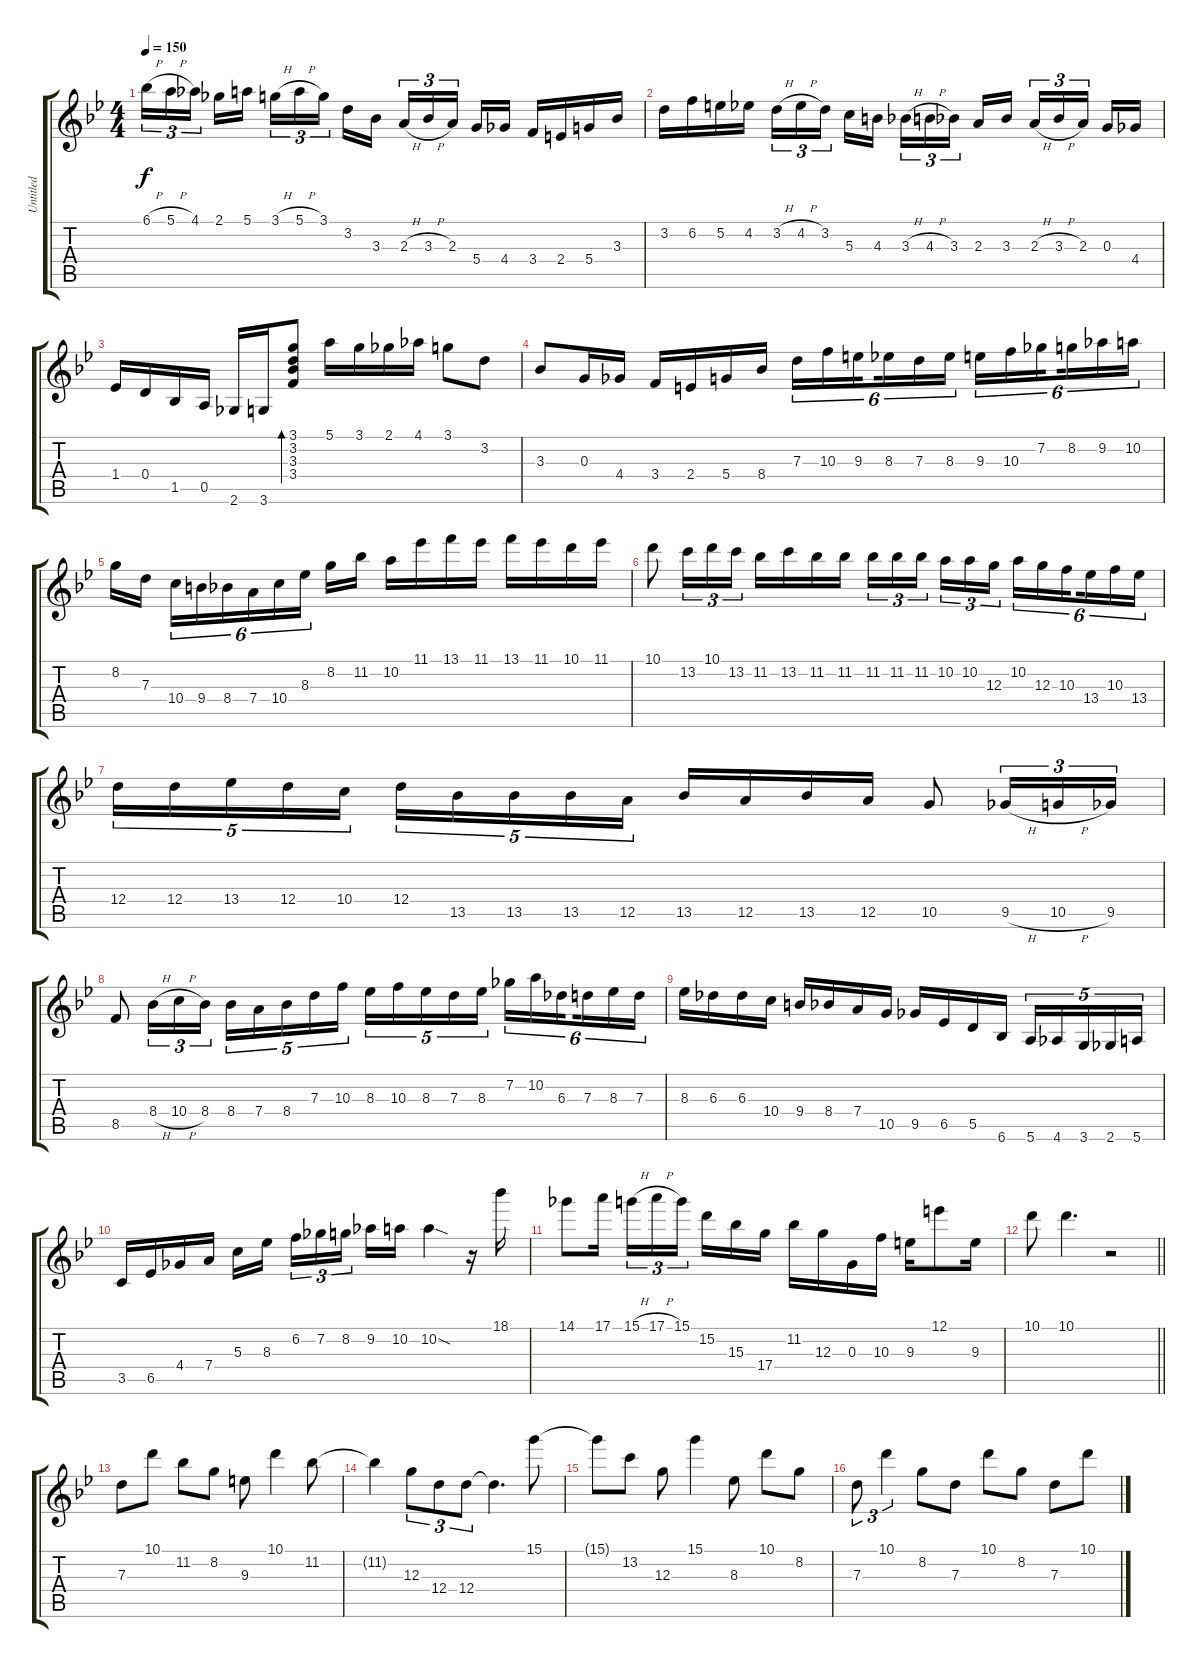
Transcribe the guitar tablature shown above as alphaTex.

\track ("Untitled" "Untitled") {instrument acousticguitarsteel}
\staff {score tabs}
\tuning (E4 B3 G3 D3 A2 E2) {hide}
\ts (4 4)
\tempo 150
\clef g2
\ks bb
6.1{h}.16{tu (3 2) dy f} 5.1{h}.16{tu (3 2)} 4.1.16{tu (3 2) beam splitsecondary} 2.1.16 5.1.16 3.1{h}.16{tu (3 2)} 5.1{h}.16{tu (3 2)} 3.1.16{tu (3 2) beam splitsecondary} 3.2.16 3.3.16 2.3{h}.16{tu (3 2)} 3.3{h}.16{tu (3 2)} 2.3.16{tu (3 2) beam splitsecondary} 5.4.16 4.4.16 3.4.16 2.4.16 5.4.16 3.3.16 |
3.2.16 6.2.16 5.2.16 4.2.16 3.2{h}.16{tu (3 2)} 4.2{h}.16{tu (3 2)} 3.2.16{tu (3 2) beam splitsecondary} 5.3.16 4.3.16 3.3{h}.16{tu (3 2)} 4.3{h}.16{tu (3 2)} 3.3.16{tu (3 2) beam splitsecondary} 2.3.16 3.3.16 2.3{h}.16{tu (3 2)} 3.3{h}.16{tu (3 2)} 2.3.16{tu (3 2) beam splitsecondary} 0.3.16 4.4.16 |
1.4.16 0.4.16 1.5.16 0.5.16 2.6.16 3.6.16 (3.1 3.2 3.3 3.4).8{bd 30} 5.1.16 3.1.16 2.1.16 4.1.16 3.1.8 3.2.8 |
3.3.8 0.3.16 4.4.16 3.4.16 2.4.16 5.4.16 8.4.16 7.3.16{tu (6 4)} 10.3.16{tu (6 4)} 9.3.16{tu (6 4) beam splitsecondary} 8.3.16{tu (6 4)} 7.3.16{tu (6 4)} 8.3.16{tu (6 4)} 9.3.16{tu (6 4)} 10.3.16{tu (6 4)} 7.2.16{tu (6 4) beam splitsecondary} 8.2.16{tu (6 4)} 9.2.16{tu (6 4)} 10.2.16{tu (6 4)} |
8.2.16 7.3.16{beam splitsecondary} 10.4.16{tu (6 4)} 9.4.16{tu (6 4)} 8.4.16{tu (6 4)} 7.4.16{tu (6 4)} 10.4.16{tu (6 4)} 8.3.16{tu (6 4) beam splitsecondary} 8.2.16 11.2.16 10.2.16 11.1.16 13.1.16 11.1.16 13.1.16 11.1.16 10.1.16 11.1.16 |
10.1.8 13.2.16{tu (3 2)} 10.1.16{tu (3 2)} 13.2.16{tu (3 2)} 11.2.16 13.2.16 11.2.16 11.2.16 11.2.16{tu (3 2)} 11.2.16{tu (3 2)} 11.2.16{tu (3 2) beam splitsecondary} 10.2.16{tu (3 2)} 10.2.16{tu (3 2)} 12.3.16{tu (3 2)} 10.2.16{tu (6 4)} 12.3.16{tu (6 4)} 10.3.16{tu (6 4) beam splitsecondary} 13.4.16{tu (6 4)} 10.3.16{tu (6 4)} 13.4.16{tu (6 4)} |
12.4.16{tu (5 4)} 12.4.16{tu (5 4)} 13.4.16{tu (5 4)} 12.4.16{tu (5 4)} 10.4.16{tu (5 4)} 12.4.16{tu (5 4)} 13.5.16{tu (5 4)} 13.5.16{tu (5 4)} 13.5.16{tu (5 4)} 12.5.16{tu (5 4)} 13.5.16 12.5.16 13.5.16 12.5.16 10.5.8 9.5{h}.16{tu (3 2)} 10.5{h}.16{tu (3 2)} 9.5.16{tu (3 2)} |
8.5.8 8.4{h}.16{tu (3 2)} 10.4{h}.16{tu (3 2)} 8.4.16{tu (3 2)} 8.4.16{tu (5 4)} 7.4.16{tu (5 4)} 8.4.16{tu (5 4)} 7.3.16{tu (5 4)} 10.3.16{tu (5 4)} 8.3.16{tu (5 4)} 10.3.16{tu (5 4)} 8.3.16{tu (5 4)} 7.3.16{tu (5 4)} 8.3.16{tu (5 4)} 7.2.16{tu (6 4)} 10.2.16{tu (6 4)} 6.3.16{tu (6 4) beam splitsecondary} 7.3.16{tu (6 4)} 8.3.16{tu (6 4)} 7.3.16{tu (6 4)} |
8.3.16 6.3.16 6.3.16 10.4.16 9.4.16 8.4.16 7.4.16 10.5.16 9.5.16 6.5.16 5.5.16 6.6.16 5.6.16{tu (5 4)} 4.6.16{tu (5 4)} 3.6.16{tu (5 4)} 2.6.16{tu (5 4)} 5.6.16{tu (5 4)} |
3.5.16 6.5.16 4.4.16 7.4.16 5.3.16 8.3.16{beam splitsecondary} 6.2.16{tu (3 2)} 7.2.16{tu (3 2)} 8.2.16{tu (3 2)} 9.2.16 10.2.16 10.2{sod}.4 r.16 18.1.16 |
14.1.8 17.1.16{beam splitsecondary} 15.1{h}.16{tu (3 2)} 17.1{h}.16{tu (3 2)} 15.1.16{tu (3 2) beam splitsecondary} 15.2.16 15.3.16 17.4.16 11.2.16 12.3.16 0.3.16 10.3.16 9.3.16 12.1.8 9.3.16 |
\barLineRight lightlight
10.1.8 10.1.4{d} r.2 |
7.3.8 10.1.8 11.2.8 8.2.8 9.3.8 10.1.4 11.2.8 |
11.2{t}.4 12.3.8{tu (3 2)} 12.4.8{tu (3 2)} 12.4.8{tu (3 2)} 12.4{t}.4{d} 15.1.8 |
15.1{t}.8 13.2.8 12.3.8 15.1.4 8.3.8 10.1.8 8.2.8 |
7.3.8{tu (3 2)} 10.1.4{tu (3 2)} 8.2.8 7.3.8 10.1.8 8.2.8 7.3.8 10.1.8
